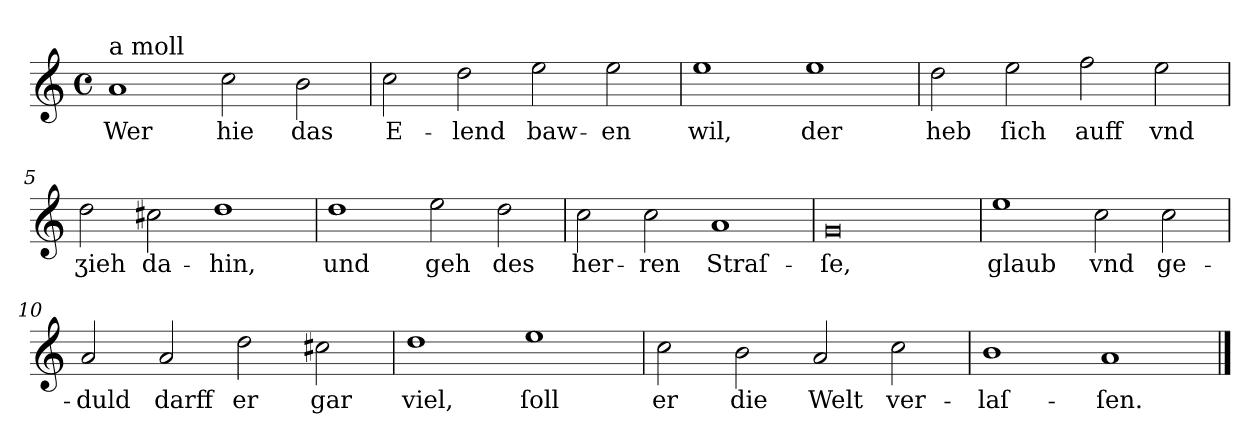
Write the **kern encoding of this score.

**kern	**text
*part1	*part1
*staff1	*staff1
*k[]	*
*a:	*
*M4/2	*
*met(c)	*
=1	=1
!LO:TX:a:t=a moll	!
1a	Wer
2cc	hie
2b	das
=2	=2
2cc	E-
2dd	-lend
2ee	baw-
2ee	-en
=3	=3
1ee	wil,
1ee	der
=4	=4
2dd	heb
2ee	ſich
2ff	auff
2ee	vnd
=5	=5
2dd	ʒieh
2cc#X	da-
1dd	-hin,
=6	=6
1dd	und
2ee	geh
2dd	des
=7	=7
2cc	her-
2cc	-ren
1a	Straſ-
=8	=8
0g	-ſe,
=9	=9
1ee	glaub
2cc	vnd
2cc	ge-
=10	=10
2a	-duld
2a	darff
2dd	er
2cc#X	gar
=11	=11
1dd	viel,
1ee	ſoll
=12	=12
2cc	er
2b	die
2a	Welt
2cc	ver-
=13	=13
1b	-laſ-
1a/	-ſen.
==	==
*-	*-
